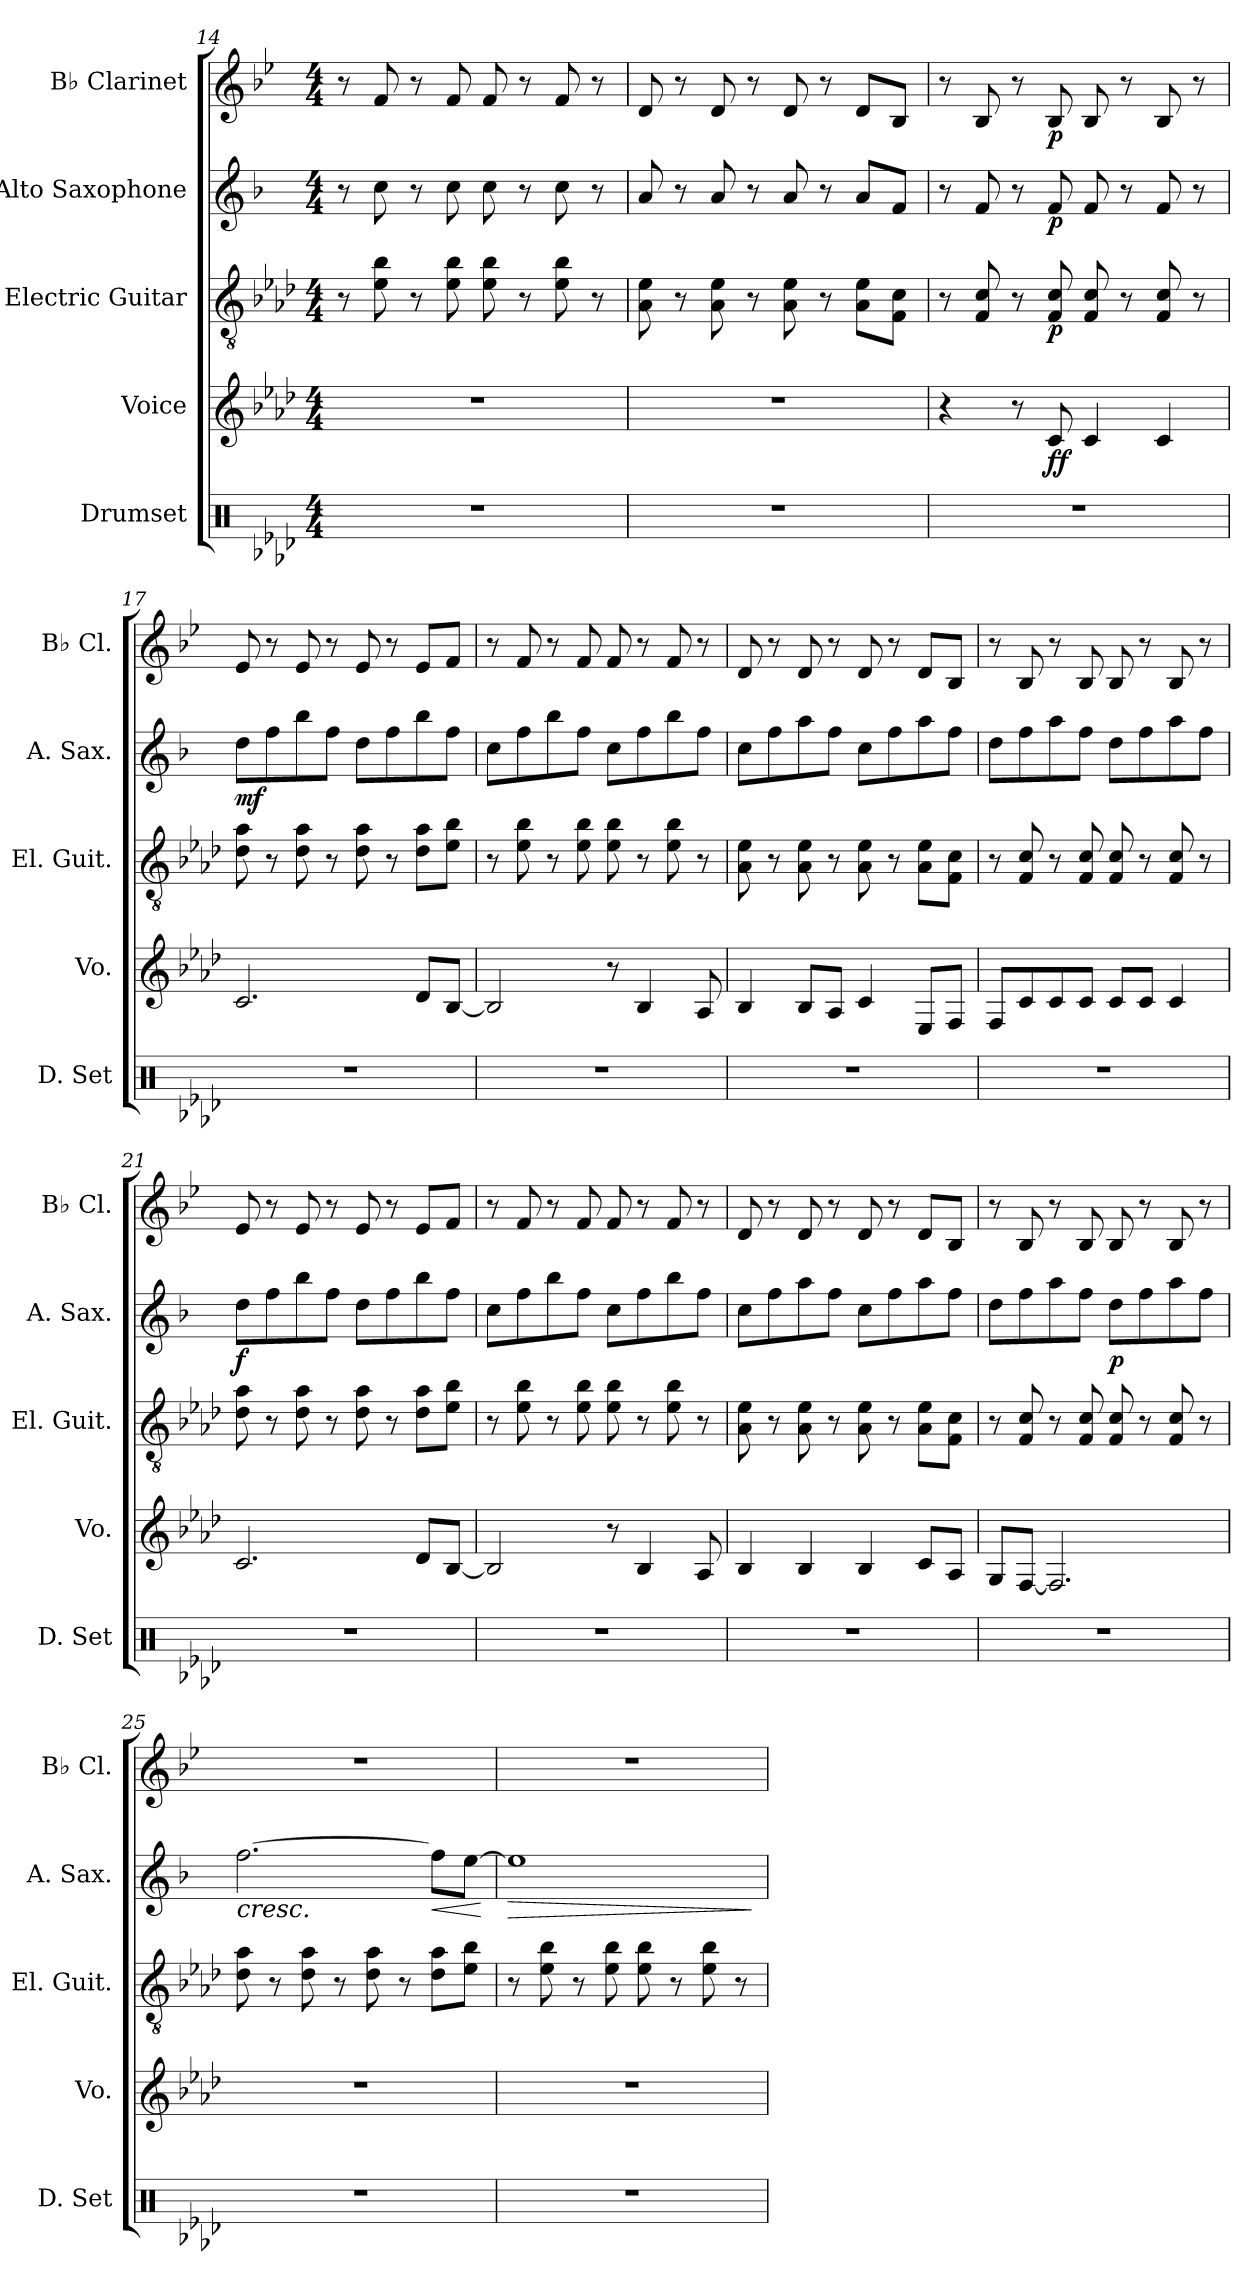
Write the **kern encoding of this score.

**kern	**kern	**dynam	**kern	**dynam	**kern	**dynam	**kern	**dynam
*part5	*part4	*part4	*part3	*part3	*part2	*part2	*part1	*part1
*staff5	*staff4	*staff4	*staff3	*staff3	*staff2	*staff2	*staff1	*staff1
*I"Drumset	*I"Voice	*	*I"Electric Guitar	*	*I"Alto Saxophone	*	*I"B♭ Clarinet	*
*I'D. Set	*I'Vo.	*	*I'El. Guit.	*	*I'A. Sax.	*	*I'B♭ Cl.	*
*clefX	*clefG2	*	*clefGv2	*	*clefG2	*	*clefG2	*
*	*	*	*	*	*ITrd5c9	*	*ITrd1c2	*
*k[b-e-a-d-]	*k[b-e-a-d-]	*	*k[b-e-a-d-]	*	*k[b-e-a-d-]	*	*k[b-e-a-d-]	*
*M4/4	*M4/4	*	*M4/4	*	*M4/4	*	*M4/4	*
=14	=14	=14	=14	=14	=14	=14	=14	=14
1r	1r	.	8r	.	8r	.	8r	.
.	.	.	8e-\ 8b-\	.	8e-\	.	8e-/	.
.	.	.	8r	.	8r	.	8r	.
.	.	.	8e-\ 8b-\	.	8e-\	.	8e-/	.
.	.	.	8e-\ 8b-\	.	8e-\	.	8e-/	.
.	.	.	8r	.	8r	.	8r	.
.	.	.	8e-\ 8b-\	.	8e-\	.	8e-/	.
.	.	.	8r	.	8r	.	8r	.
=15	=15	=15	=15	=15	=15	=15	=15	=15
1r	1r	.	8A-\ 8e-\	.	8c/	.	8c/	.
.	.	.	8r	.	8r	.	8r	.
.	.	.	8A-\ 8e-\	.	8c/	.	8c/	.
.	.	.	8r	.	8r	.	8r	.
.	.	.	8A-\ 8e-\	.	8c/	.	8c/	.
.	.	.	8r	.	8r	.	8r	.
.	.	.	8A-\ 8e-\L	.	8c/L	.	8c/L	.
.	.	.	8F\ 8c\J	.	8A-/J	.	8A-/J	.
=16	=16	=16	=16	=16	=16	=16	=16	=16
1r	4r	.	8r	.	8r	.	8r	.
.	.	.	8F/ 8c/	.	8A-/	.	8A-/	.
.	8r	.	8r	.	8r	.	8r	.
!	!	!LO:DY:b	!	!LO:DY:b	!	!LO:DY:b	!	!LO:DY:b
.	8c/	ff	8F/ 8c/	p	8A-/	p	8A-/	p
.	4c/	.	8F/ 8c/	.	8A-/	.	8A-/	.
.	.	.	8r	.	8r	.	8r	.
.	4c/	.	8F/ 8c/	.	8A-/	.	8A-/	.
.	.	.	8r	.	8r	.	8r	.
!!LO:PB:g=z
=17	=17	=17	=17	=17	=17	=17	=17	=17
!	!	!	!	!	!	!LO:DY:b	!	!
1r	2.c/	.	8d-\ 8a-\	.	8f\L	mf	8d-/	.
.	.	.	8r	.	8a-\	.	8r	.
.	.	.	8d-\ 8a-\	.	8dd-\	.	8d-/	.
.	.	.	8r	.	8a-\J	.	8r	.
.	.	.	8d-\ 8a-\	.	8f\L	.	8d-/	.
.	.	.	8r	.	8a-\	.	8r	.
.	8d-/L	.	8d-\ 8a-\L	.	8dd-\	.	8d-/L	.
.	[8B-/J	.	8e-\ 8b-\J	.	8a-\J	.	8e-/J	.
=18	=18	=18	=18	=18	=18	=18	=18	=18
1r	2B-/]	.	8r	.	8e-\L	.	8r	.
.	.	.	8e-\ 8b-\	.	8a-\	.	8e-/	.
.	.	.	8r	.	8dd-\	.	8r	.
.	.	.	8e-\ 8b-\	.	8a-\J	.	8e-/	.
.	8r	.	8e-\ 8b-\	.	8e-\L	.	8e-/	.
.	4B-/	.	8r	.	8a-\	.	8r	.
.	.	.	8e-\ 8b-\	.	8dd-\	.	8e-/	.
.	8A-/	.	8r	.	8a-\J	.	8r	.
=19	=19	=19	=19	=19	=19	=19	=19	=19
1r	4B-/	.	8A-\ 8e-\	.	8e-\L	.	8c/	.
.	.	.	8r	.	8a-\	.	8r	.
.	8B-/L	.	8A-\ 8e-\	.	8cc\	.	8c/	.
.	8A-/J	.	8r	.	8a-\J	.	8r	.
.	4c/	.	8A-\ 8e-\	.	8e-\L	.	8c/	.
.	.	.	8r	.	8a-\	.	8r	.
.	8E-/L	.	8A-\ 8e-\L	.	8cc\	.	8c/L	.
.	8F/J	.	8F\ 8c\J	.	8a-\J	.	8A-/J	.
!!LO:LB:g=z
=20	=20	=20	=20	=20	=20	=20	=20	=20
1r	8F/L	.	8r	.	8f\L	.	8r	.
.	8c/	.	8F/ 8c/	.	8a-\	.	8A-/	.
.	8c/	.	8r	.	8cc\	.	8r	.
.	8c/J	.	8F/ 8c/	.	8a-\J	.	8A-/	.
.	8c/L	.	8F/ 8c/	.	8f\L	.	8A-/	.
.	8c/J	.	8r	.	8a-\	.	8r	.
.	4c/	.	8F/ 8c/	.	8cc\	.	8A-/	.
.	.	.	8r	.	8a-\J	.	8r	.
=21	=21	=21	=21	=21	=21	=21	=21	=21
!	!	!	!	!	!	!LO:DY:b	!	!
1r	2.c/	.	8d-\ 8a-\	.	8f\L	f	8d-/	.
.	.	.	8r	.	8a-\	.	8r	.
.	.	.	8d-\ 8a-\	.	8dd-\	.	8d-/	.
.	.	.	8r	.	8a-\J	.	8r	.
.	.	.	8d-\ 8a-\	.	8f\L	.	8d-/	.
.	.	.	8r	.	8a-\	.	8r	.
.	8d-/L	.	8d-\ 8a-\L	.	8dd-\	.	8d-/L	.
.	[8B-/J	.	8e-\ 8b-\J	.	8a-\J	.	8e-/J	.
=22	=22	=22	=22	=22	=22	=22	=22	=22
1r	2B-/]	.	8r	.	8e-\L	.	8r	.
.	.	.	8e-\ 8b-\	.	8a-\	.	8e-/	.
.	.	.	8r	.	8dd-\	.	8r	.
.	.	.	8e-\ 8b-\	.	8a-\J	.	8e-/	.
.	8r	.	8e-\ 8b-\	.	8e-\L	.	8e-/	.
.	4B-/	.	8r	.	8a-\	.	8r	.
.	.	.	8e-\ 8b-\	.	8dd-\	.	8e-/	.
.	8A-/	.	8r	.	8a-\J	.	8r	.
!!LO:PB:g=z
=23	=23	=23	=23	=23	=23	=23	=23	=23
1r	4B-/	.	8A-\ 8e-\	.	8e-\L	.	8c/	.
.	.	.	8r	.	8a-\	.	8r	.
.	4B-/	.	8A-\ 8e-\	.	8cc\	.	8c/	.
.	.	.	8r	.	8a-\J	.	8r	.
.	4B-/	.	8A-\ 8e-\	.	8e-\L	.	8c/	.
.	.	.	8r	.	8a-\	.	8r	.
.	8c/L	.	8A-\ 8e-\L	.	8cc\	.	8c/L	.
.	8A-/J	.	8F\ 8c\J	.	8a-\J	.	8A-/J	.
=24	=24	=24	=24	=24	=24	=24	=24	=24
1r	8G/L	.	8r	.	8f\L	.	8r	.
.	[8F/J	.	8F/ 8c/	.	8a-\	.	8A-/	.
.	2.F/]	.	8r	.	8cc\	.	8r	.
.	.	.	8F/ 8c/	.	8a-\J	.	8A-/	.
!	!	!	!	!	!	!LO:DY:b	!	!
.	.	.	8F/ 8c/	.	8f\L	p	8A-/	.
.	.	.	8r	.	8a-\	.	8r	.
.	.	.	8F/ 8c/	.	8cc\	.	8A-/	.
.	.	.	8r	.	8a-\J	.	8r	.
=25	=25	=25	=25	=25	=25	=25	=25	=25
!	!	!	!	!	!	!LO:HP:b	!	!
1r	1r	.	8d-\ 8a-\	.	[2.a-\	<	1r	.
.	.	.	8r	.	.	.	.	.
.	.	.	8d-\ 8a-\	.	.	.	.	.
.	.	.	8r	.	.	.	.	.
.	.	.	8d-\ 8a-\	.	.	.	.	.
.	.	.	8r	.	.	.	.	.
!	!	!	!	!	!	!LO:HP:b	!	!
.	.	.	8d-\ 8a-\L	.	8a-\L]	<	.	.
.	.	.	8e-\ 8b-\J	.	[8g\J	.	.	.
.	.	.	.	.	.	[ [	.	.
=26	=26	=26	=26	=26	=26	=26	=26	=26
!	!	!	!	!	!	!LO:HP:b	!	!
1r	1r	.	8r	.	1g]	>	1r	.
.	.	.	8e-\ 8b-\	.	.	.	.	.
.	.	.	8r	.	.	.	.	.
.	.	.	8e-\ 8b-\	.	.	.	.	.
.	.	.	8e-\ 8b-\	.	.	.	.	.
.	.	.	8r	.	.	.	.	.
.	.	.	8e-\ 8b-\	.	.	.	.	.
.	.	.	8r	.	.	.	.	.
.	.	.	.	.	.	]	.	.
=	=	=	=	=	=	=	=	=
*-	*-	*-	*-	*-	*-	*-	*-	*-
